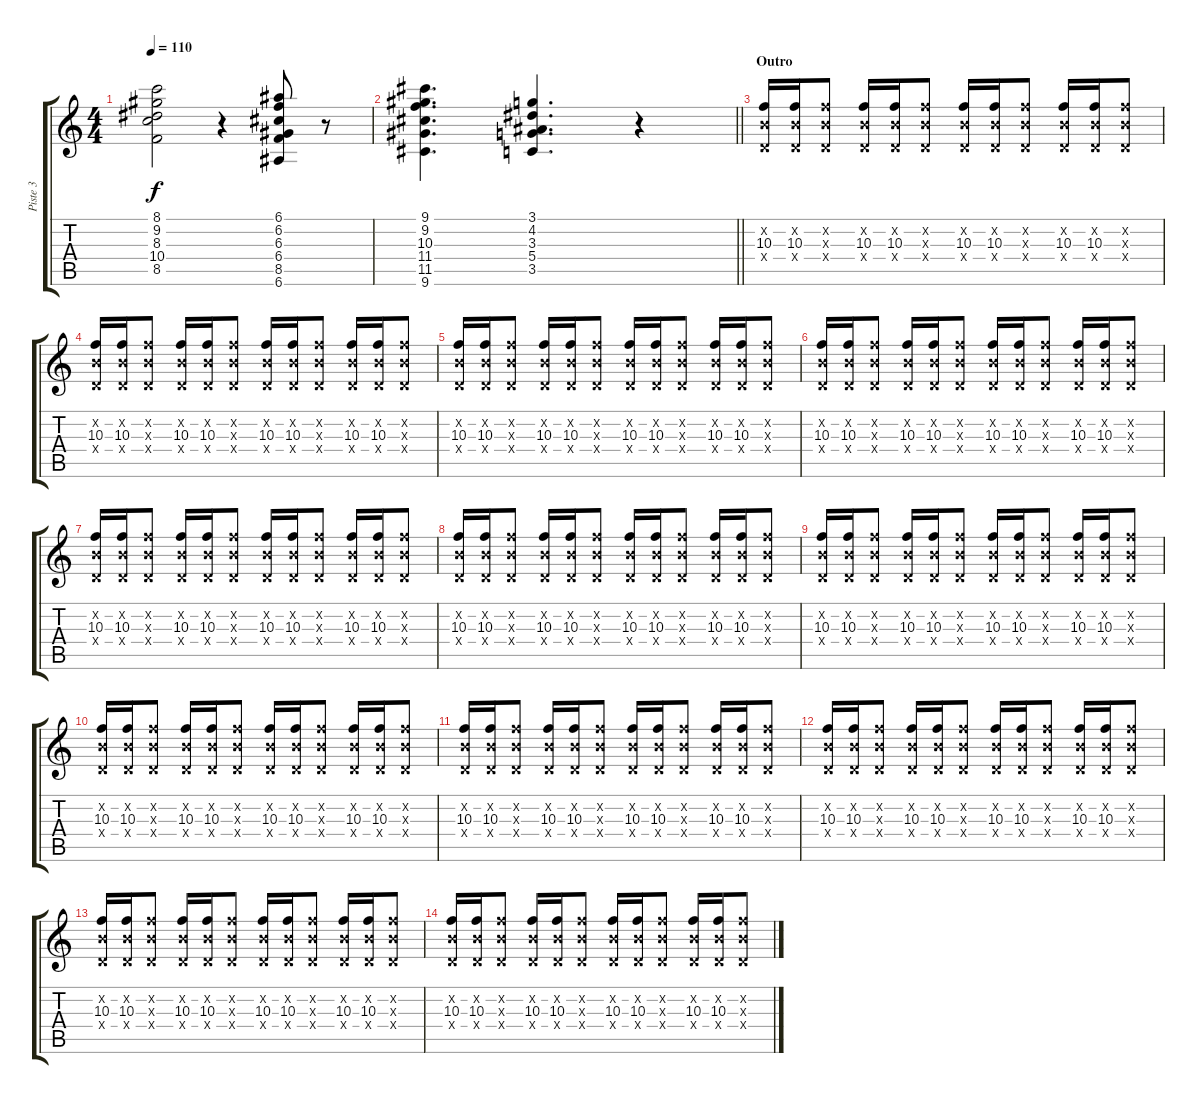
\track ("Piste 3" "Piste 3") {instrument electricguitarclean}
\staff {score tabs}
\tuning (E4 B3 G3 D3 A2 E2) {hide}
\ts (4 4)
\tempo 110
\clef g2
\ks c
(8.1 9.2 8.3 10.4 8.5).2{dy f} r.4 (6.1 6.2 6.3 6.4 8.5 6.6).8 r.8 |
\barLineRight lightlight
(9.1 9.2 10.3 11.4 11.5 9.6).4{d} (3.1 4.2 3.3 5.4 3.5).4{d} r.4 |
\section ("" "Outro")
(0.2{x} 10.3 0.4{x}).16 (0.2{x} 10.3 0.4{x}).16 (0.2{x} 10.3{x} 0.4{x}).8 (0.2{x} 10.3 0.4{x}).16 (0.2{x} 10.3 0.4{x}).16 (0.2{x} 10.3{x} 0.4{x}).8 (0.2{x} 10.3 0.4{x}).16 (0.2{x} 10.3 0.4{x}).16 (0.2{x} 10.3{x} 0.4{x}).8 (0.2{x} 10.3 0.4{x}).16 (0.2{x} 10.3 0.4{x}).16 (0.2{x} 10.3{x} 0.4{x}).8 |
(0.2{x} 10.3 0.4{x}).16 (0.2{x} 10.3 0.4{x}).16 (0.2{x} 10.3{x} 0.4{x}).8 (0.2{x} 10.3 0.4{x}).16 (0.2{x} 10.3 0.4{x}).16 (0.2{x} 10.3{x} 0.4{x}).8 (0.2{x} 10.3 0.4{x}).16 (0.2{x} 10.3 0.4{x}).16 (0.2{x} 10.3{x} 0.4{x}).8 (0.2{x} 10.3 0.4{x}).16 (0.2{x} 10.3 0.4{x}).16 (0.2{x} 10.3{x} 0.4{x}).8 |
(0.2{x} 10.3 0.4{x}).16 (0.2{x} 10.3 0.4{x}).16 (0.2{x} 10.3{x} 0.4{x}).8 (0.2{x} 10.3 0.4{x}).16 (0.2{x} 10.3 0.4{x}).16 (0.2{x} 10.3{x} 0.4{x}).8 (0.2{x} 10.3 0.4{x}).16 (0.2{x} 10.3 0.4{x}).16 (0.2{x} 10.3{x} 0.4{x}).8 (0.2{x} 10.3 0.4{x}).16 (0.2{x} 10.3 0.4{x}).16 (0.2{x} 10.3{x} 0.4{x}).8 |
(0.2{x} 10.3 0.4{x}).16 (0.2{x} 10.3 0.4{x}).16 (0.2{x} 10.3{x} 0.4{x}).8 (0.2{x} 10.3 0.4{x}).16 (0.2{x} 10.3 0.4{x}).16 (0.2{x} 10.3{x} 0.4{x}).8 (0.2{x} 10.3 0.4{x}).16 (0.2{x} 10.3 0.4{x}).16 (0.2{x} 10.3{x} 0.4{x}).8 (0.2{x} 10.3 0.4{x}).16 (0.2{x} 10.3 0.4{x}).16 (0.2{x} 10.3{x} 0.4{x}).8 |
(0.2{x} 10.3 0.4{x}).16 (0.2{x} 10.3 0.4{x}).16 (0.2{x} 10.3{x} 0.4{x}).8 (0.2{x} 10.3 0.4{x}).16 (0.2{x} 10.3 0.4{x}).16 (0.2{x} 10.3{x} 0.4{x}).8 (0.2{x} 10.3 0.4{x}).16 (0.2{x} 10.3 0.4{x}).16 (0.2{x} 10.3{x} 0.4{x}).8 (0.2{x} 10.3 0.4{x}).16 (0.2{x} 10.3 0.4{x}).16 (0.2{x} 10.3{x} 0.4{x}).8 |
(0.2{x} 10.3 0.4{x}).16 (0.2{x} 10.3 0.4{x}).16 (0.2{x} 10.3{x} 0.4{x}).8 (0.2{x} 10.3 0.4{x}).16 (0.2{x} 10.3 0.4{x}).16 (0.2{x} 10.3{x} 0.4{x}).8 (0.2{x} 10.3 0.4{x}).16 (0.2{x} 10.3 0.4{x}).16 (0.2{x} 10.3{x} 0.4{x}).8 (0.2{x} 10.3 0.4{x}).16 (0.2{x} 10.3 0.4{x}).16 (0.2{x} 10.3{x} 0.4{x}).8 |
(0.2{x} 10.3 0.4{x}).16 (0.2{x} 10.3 0.4{x}).16 (0.2{x} 10.3{x} 0.4{x}).8 (0.2{x} 10.3 0.4{x}).16 (0.2{x} 10.3 0.4{x}).16 (0.2{x} 10.3{x} 0.4{x}).8 (0.2{x} 10.3 0.4{x}).16 (0.2{x} 10.3 0.4{x}).16 (0.2{x} 10.3{x} 0.4{x}).8 (0.2{x} 10.3 0.4{x}).16 (0.2{x} 10.3 0.4{x}).16 (0.2{x} 10.3{x} 0.4{x}).8 |
(0.2{x} 10.3 0.4{x}).16 (0.2{x} 10.3 0.4{x}).16 (0.2{x} 10.3{x} 0.4{x}).8 (0.2{x} 10.3 0.4{x}).16 (0.2{x} 10.3 0.4{x}).16 (0.2{x} 10.3{x} 0.4{x}).8 (0.2{x} 10.3 0.4{x}).16 (0.2{x} 10.3 0.4{x}).16 (0.2{x} 10.3{x} 0.4{x}).8 (0.2{x} 10.3 0.4{x}).16 (0.2{x} 10.3 0.4{x}).16 (0.2{x} 10.3{x} 0.4{x}).8 |
(0.2{x} 10.3 0.4{x}).16 (0.2{x} 10.3 0.4{x}).16 (0.2{x} 10.3{x} 0.4{x}).8 (0.2{x} 10.3 0.4{x}).16 (0.2{x} 10.3 0.4{x}).16 (0.2{x} 10.3{x} 0.4{x}).8 (0.2{x} 10.3 0.4{x}).16 (0.2{x} 10.3 0.4{x}).16 (0.2{x} 10.3{x} 0.4{x}).8 (0.2{x} 10.3 0.4{x}).16 (0.2{x} 10.3 0.4{x}).16 (0.2{x} 10.3{x} 0.4{x}).8 |
(0.2{x} 10.3 0.4{x}).16 (0.2{x} 10.3 0.4{x}).16 (0.2{x} 10.3{x} 0.4{x}).8 (0.2{x} 10.3 0.4{x}).16 (0.2{x} 10.3 0.4{x}).16 (0.2{x} 10.3{x} 0.4{x}).8 (0.2{x} 10.3 0.4{x}).16 (0.2{x} 10.3 0.4{x}).16 (0.2{x} 10.3{x} 0.4{x}).8 (0.2{x} 10.3 0.4{x}).16 (0.2{x} 10.3 0.4{x}).16 (0.2{x} 10.3{x} 0.4{x}).8 |
(0.2{x} 10.3 0.4{x}).16 (0.2{x} 10.3 0.4{x}).16 (0.2{x} 10.3{x} 0.4{x}).8 (0.2{x} 10.3 0.4{x}).16 (0.2{x} 10.3 0.4{x}).16 (0.2{x} 10.3{x} 0.4{x}).8 (0.2{x} 10.3 0.4{x}).16 (0.2{x} 10.3 0.4{x}).16 (0.2{x} 10.3{x} 0.4{x}).8 (0.2{x} 10.3 0.4{x}).16 (0.2{x} 10.3 0.4{x}).16 (0.2{x} 10.3{x} 0.4{x}).8 |
(0.2{x} 10.3 0.4{x}).16 (0.2{x} 10.3 0.4{x}).16 (0.2{x} 10.3{x} 0.4{x}).8 (0.2{x} 10.3 0.4{x}).16 (0.2{x} 10.3 0.4{x}).16 (0.2{x} 10.3{x} 0.4{x}).8 (0.2{x} 10.3 0.4{x}).16 (0.2{x} 10.3 0.4{x}).16 (0.2{x} 10.3{x} 0.4{x}).8 (0.2{x} 10.3 0.4{x}).16 (0.2{x} 10.3 0.4{x}).16 (0.2{x} 10.3{x} 0.4{x}).8
